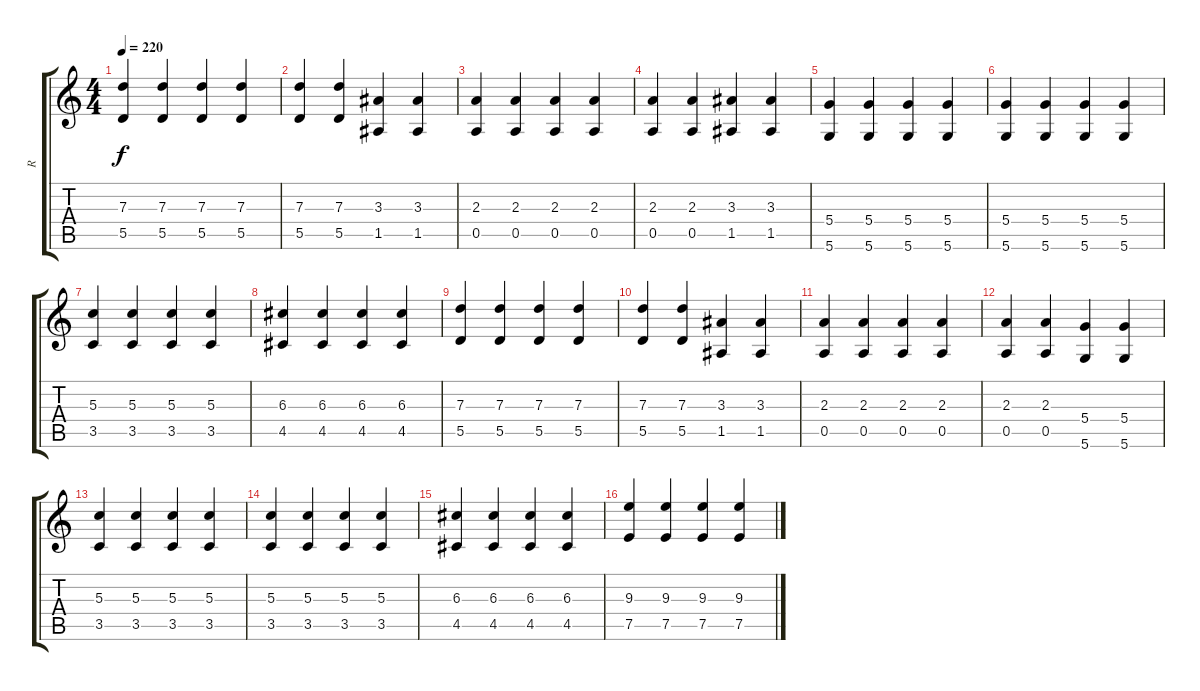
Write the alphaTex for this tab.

\track ("R" "R") {instrument overdrivenguitar}
\staff {score tabs}
\tuning (E4 B3 G3 D3 A2 D2) {hide}
\ts (4 4)
\tempo 220
\clef g2
\ks c
(7.3 5.5).4{dy f} (7.3 5.5).4 (7.3 5.5).4 (7.3 5.5).4 |
(7.3 5.5).4 (7.3 5.5).4 (3.3 1.5).4 (3.3 1.5).4 |
(2.3 0.5).4 (2.3 0.5).4 (2.3 0.5).4 (2.3 0.5).4 |
(2.3 0.5).4 (2.3 0.5).4 (3.3 1.5).4 (3.3 1.5).4 |
(5.4 5.6).4 (5.4 5.6).4 (5.4 5.6).4 (5.4 5.6).4 |
(5.4 5.6).4 (5.4 5.6).4 (5.4 5.6).4 (5.4 5.6).4 |
(5.3 3.5).4 (5.3 3.5).4 (5.3 3.5).4 (5.3 3.5).4 |
(6.3 4.5).4 (6.3 4.5).4 (6.3 4.5).4 (6.3 4.5).4 |
(7.3 5.5).4 (7.3 5.5).4 (7.3 5.5).4 (7.3 5.5).4 |
(7.3 5.5).4 (7.3 5.5).4 (3.3 1.5).4 (3.3 1.5).4 |
(2.3 0.5).4 (2.3 0.5).4 (2.3 0.5).4 (2.3 0.5).4 |
(2.3 0.5).4 (2.3 0.5).4 (5.4 5.6).4 (5.4 5.6).4 |
(5.3 3.5).4 (5.3 3.5).4 (5.3 3.5).4 (5.3 3.5).4 |
(5.3 3.5).4 (5.3 3.5).4 (5.3 3.5).4 (5.3 3.5).4 |
(6.3 4.5).4 (6.3 4.5).4 (6.3 4.5).4 (6.3 4.5).4 |
(9.3 7.5).4 (9.3 7.5).4 (9.3 7.5).4 (9.3 7.5).4
